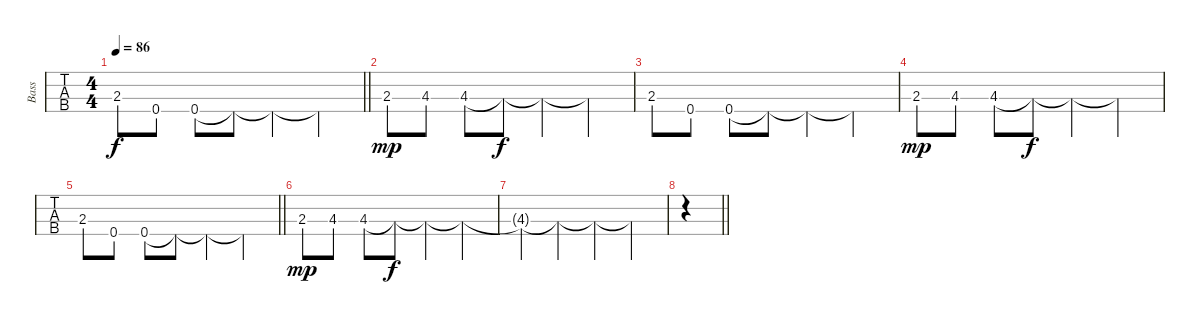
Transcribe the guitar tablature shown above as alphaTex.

\track ("Bass" "Bass") {instrument electricbassfinger}
\staff {tabs}
\tuning (G2 D2 A1 E1) {hide}
\ts (4 4)
\tempo 86
\clef f4
\barLineRight lightlight
\ks c
2.3.8{dy f} 0.4.8 0.4.8 0.4{t}.8 0.4{t}.4 0.4{t}.4 |
2.3.8{dy mp} 4.3.8 4.3.8 4.3{t}.8{dy f} 4.3{t}.4 4.3{t}.4 |
2.3.8 0.4.8 0.4.8 0.4{t}.8 0.4{t}.4 0.4{t}.4 |
2.3.8{dy mp} 4.3.8 4.3.8 4.3{t}.8{dy f} 4.3{t}.4 4.3{t}.4 |
\barLineRight lightlight
2.3.8 0.4.8 0.4.8 0.4{t}.8 0.4{t}.4 0.4{t}.4 |
2.3.8{dy mp} 4.3.8 4.3.8 4.3{t}.8{dy f} 4.3{t}.4 4.3{t}.4 |
4.3{t}.4 4.3{t}.4 4.3{t}.4 4.3{t}.4 |
\barLineRight lightlight
